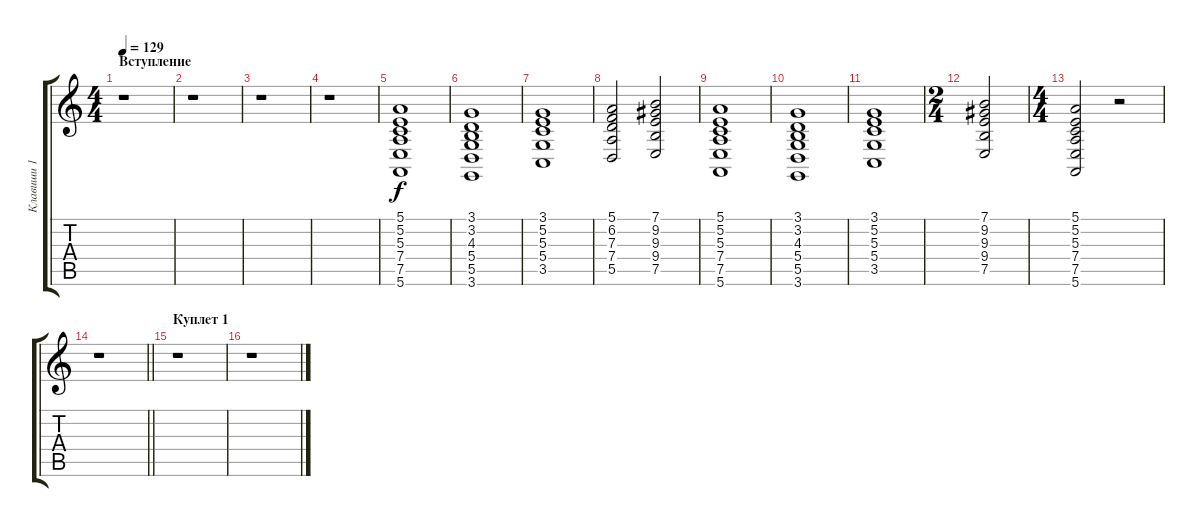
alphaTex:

\track ("Клавиши 1" "Клавиши 1") {instrument churchorgan}
\staff {score tabs}
\tuning (E4 B3 G3 D3 A2 E2) {hide}
\ts (4 4)
\section ("" "Вступление")
\tempo 129
\clef g2
\ks c
r.1{dy f instrument churchorgan} |
r.1 |
r.1 |
r.1 |
(5.1 5.2 5.3 7.4 7.5 5.6).1 |
(3.1 3.2 4.3 5.4 5.5 3.6).1 |
(3.1 5.2 5.3 5.4 3.5).1 |
(5.1 6.2 7.3 7.4 5.5).2 (7.1 9.2 9.3 9.4 7.5).2 |
(5.1 5.2 5.3 7.4 7.5 5.6).1 |
(3.1 3.2 4.3 5.4 5.5 3.6).1 |
(3.1 5.2 5.3 5.4 3.5).1 |
\ts (2 4)
(7.1 9.2 9.3 9.4 7.5).2 |
\ts (4 4)
(5.1 5.2 5.3 7.4 7.5 5.6).2 r.2 |
\barLineRight lightlight
r.1 |
\section ("" "Куплет 1")
r.1 |
r.1
